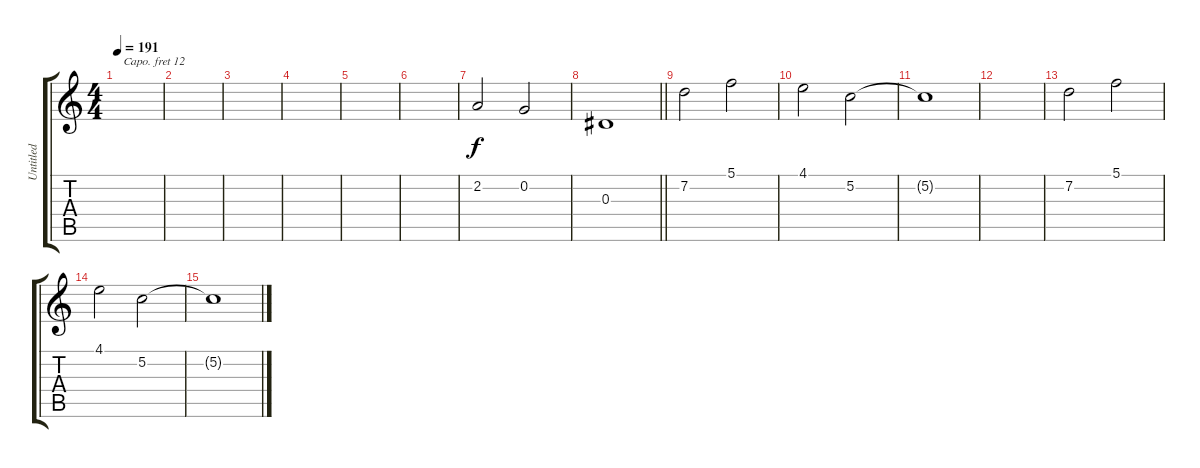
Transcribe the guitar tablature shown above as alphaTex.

\track ("Untitled" "Untitled") {instrument pad4choir}
\staff {score tabs}
\capo 12
\tuning (C4 G3 Eb3 Bb2 F2 C2) {hide}
\ts (4 4)
\tempo 191
\clef g2
\ks c
|
|
|
|
|
|
2.2.2 0.2.2 |
\barLineRight lightlight
0.3.1 |
7.2.2 5.1.2 |
4.1.2 5.2.2 |
5.2{t}.1 |
|
7.2.2 5.1.2 |
4.1.2 5.2.2 |
5.2{t}.1
